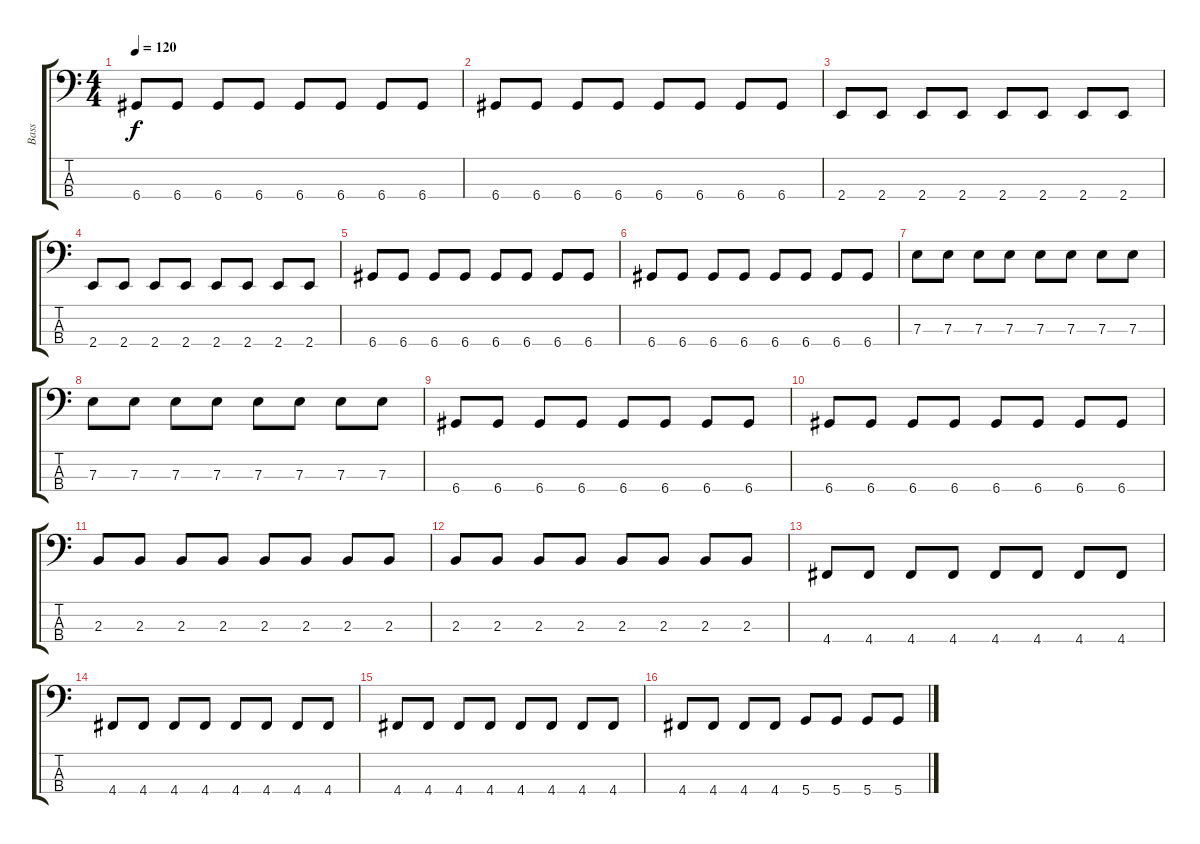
\track ("Bass" "Bass") {instrument electricbassfinger}
\staff {score tabs}
\tuning (G2 D2 A1 D1) {hide}
\ts (4 4)
\tempo 120
\clef f4
\ks c
6.4.8{dy f} 6.4.8 6.4.8 6.4.8 6.4.8 6.4.8 6.4.8 6.4.8 |
6.4.8 6.4.8 6.4.8 6.4.8 6.4.8 6.4.8 6.4.8 6.4.8 |
2.4.8 2.4.8 2.4.8 2.4.8 2.4.8 2.4.8 2.4.8 2.4.8 |
2.4.8 2.4.8 2.4.8 2.4.8 2.4.8 2.4.8 2.4.8 2.4.8 |
6.4.8 6.4.8 6.4.8 6.4.8 6.4.8 6.4.8 6.4.8 6.4.8 |
6.4.8 6.4.8 6.4.8 6.4.8 6.4.8 6.4.8 6.4.8 6.4.8 |
7.3.8 7.3.8 7.3.8 7.3.8 7.3.8 7.3.8 7.3.8 7.3.8 |
7.3.8 7.3.8 7.3.8 7.3.8 7.3.8 7.3.8 7.3.8 7.3.8 |
6.4.8 6.4.8 6.4.8 6.4.8 6.4.8 6.4.8 6.4.8 6.4.8 |
6.4.8 6.4.8 6.4.8 6.4.8 6.4.8 6.4.8 6.4.8 6.4.8 |
2.3.8 2.3.8 2.3.8 2.3.8 2.3.8 2.3.8 2.3.8 2.3.8 |
2.3.8 2.3.8 2.3.8 2.3.8 2.3.8 2.3.8 2.3.8 2.3.8 |
4.4.8 4.4.8 4.4.8 4.4.8 4.4.8 4.4.8 4.4.8 4.4.8 |
4.4.8 4.4.8 4.4.8 4.4.8 4.4.8 4.4.8 4.4.8 4.4.8 |
4.4.8 4.4.8 4.4.8 4.4.8 4.4.8 4.4.8 4.4.8 4.4.8 |
4.4.8 4.4.8 4.4.8 4.4.8 5.4.8 5.4.8 5.4.8 5.4.8
